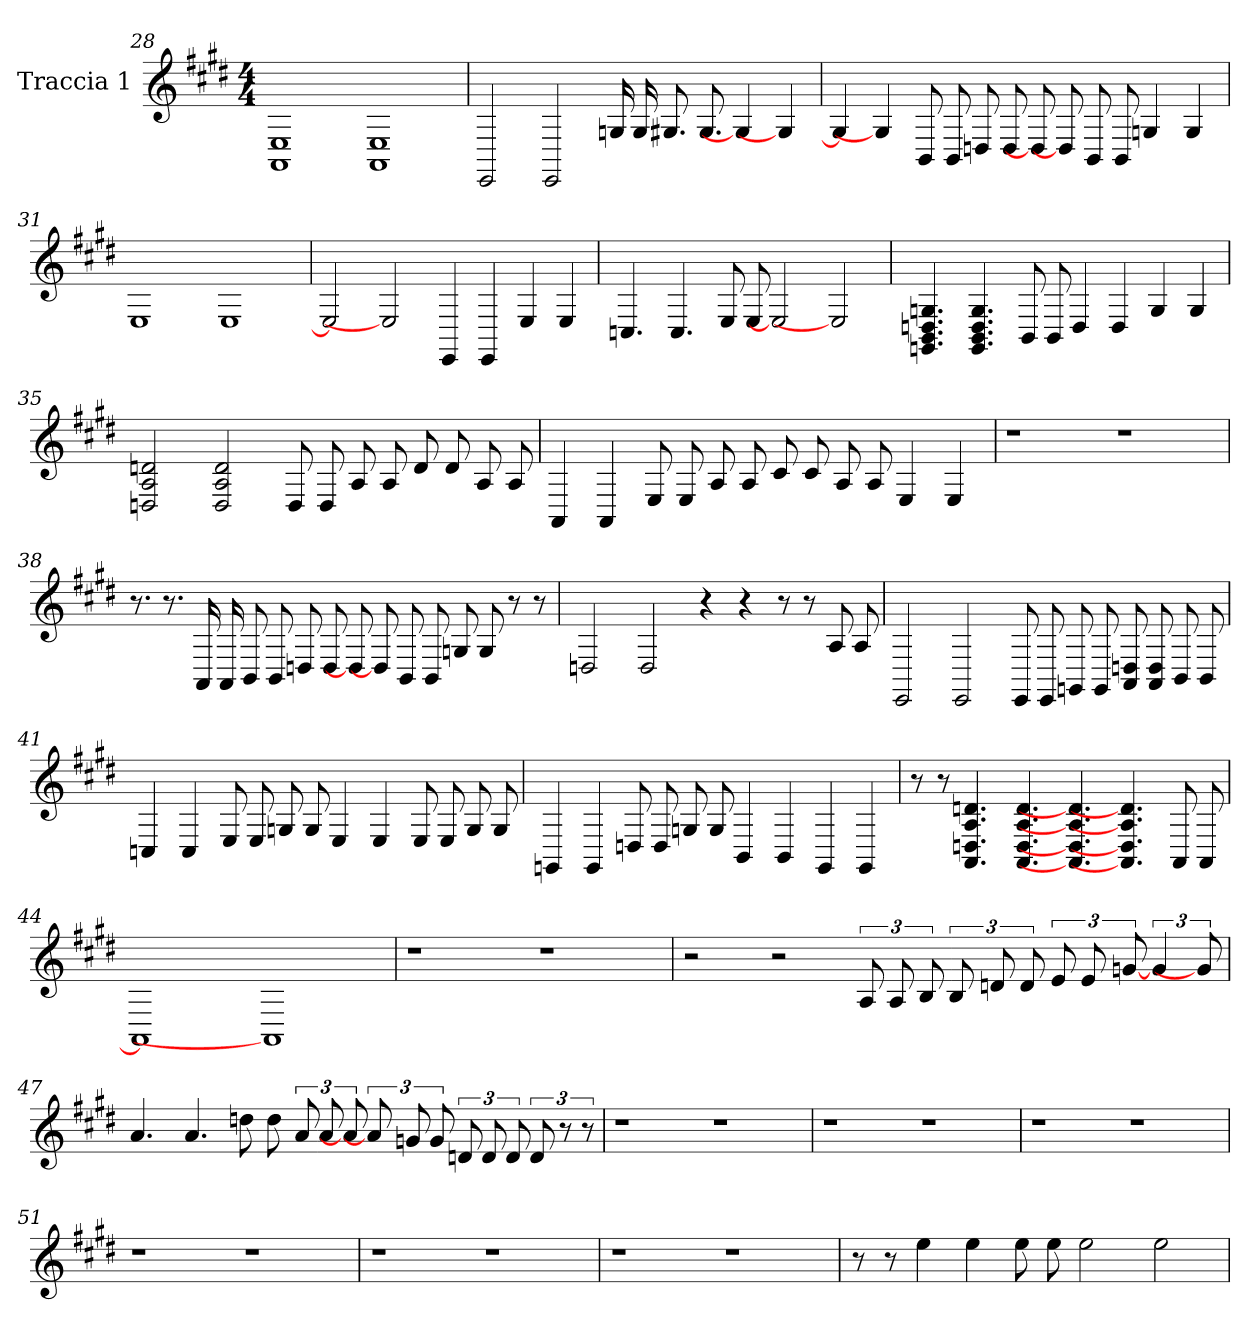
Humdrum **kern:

**kern
*part1
*staff1
*I"Traccia 1
*
*k[f#c#g#d#]
*M4/4
=28
1E 1AA
1E 1AA
=29
2EE
2EE
16G
16G
8.G#
8.G#
4G#]
4G#]
=30
4G#]
4G#]
8BB
8BB
8D
8D
8D]
8D]
8BB
8BB
4G
4G
=31
1E
1E
=32
2E]
2E]
4EE
4EE
4E
4E
=33
4.C
4.C
8E
8E
2E]
2E]
=34
4.G 4.D 4.BB 4.GG
4.G 4.D 4.BB 4.GG
8BB
8BB
4D
4D
4G
4G
=35
2d 2A 2D
2d 2A 2D
8D
8D
8A
8A
8d
8d
8A
8A
=36
4AA
4AA
8E
8E
8A
8A
8c#
8c#
8A
8A
4E
4E
=37
1r
1r
=38
8.r
8.r
16AA
16AA
8BB
8BB
8D
8D
8D]
8D]
8BB
8BB
8G
8G
8r
8r
=39
2D
2D
4r
4r
8r
8r
8A
8A
=40
2EE
2EE
8EE
8EE
8GG
8GG
8D 8AA
8D 8AA
8BB
8BB
=41
4C
4C
8E
8E
8G
8G
4E
4E
8E
8E
8G
8G
=42
4GG
4GG
8D
8D
8G
8G
4BB
4BB
4GG
4GG
=43
8r
8r
4.d 4.A 4.D 4.AA
4.d 4.A 4.D 4.AA
4.d] 4.A] 4.D] 4.AA]
4.d] 4.A] 4.D] 4.AA]
8AA
8AA
=44
1AA]
1AA]
=45
1r
1r
=46
2r
2r
12A
12A
12B
12B
12d
12d
12e
12e
[12g
6g
12g]
=47
4.a
4.a
8dd
8dd
12a
12a
12a]
12a]
12g
12g
12d
12d
12d
12d
12r
12r
=48
1r
1r
=49
1r
1r
=50
1r
1r
=51
1r
1r
=52
1r
1r
=53
1r
1r
=54
8r
8r
4ee
4ee
8ee
8ee
2ee
2ee
=
*-
